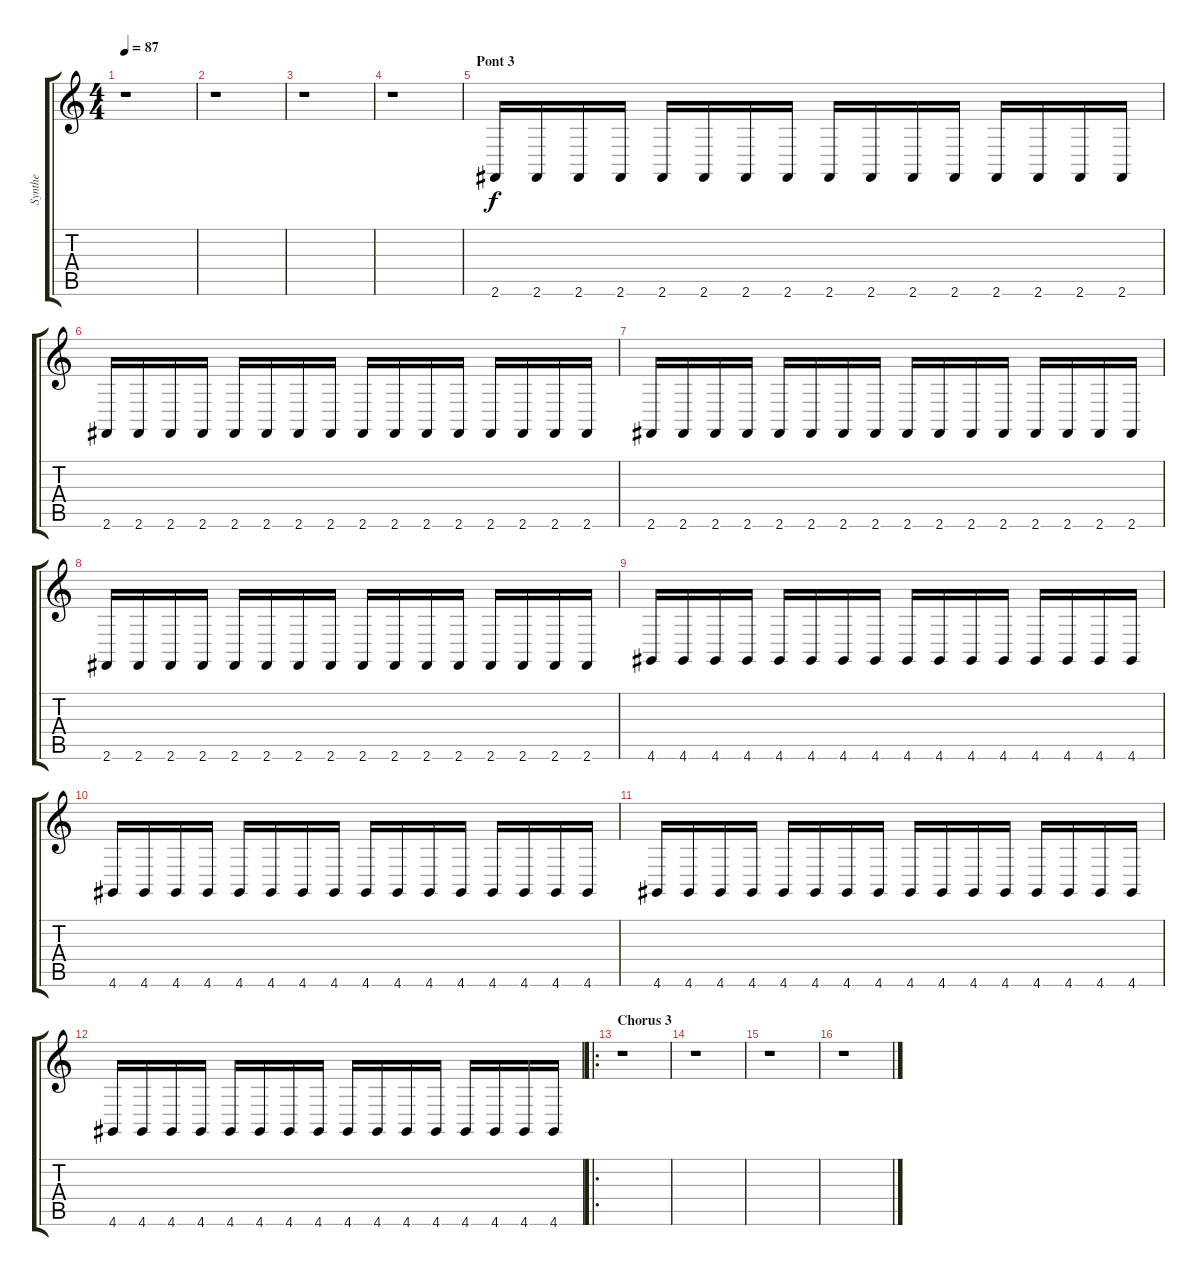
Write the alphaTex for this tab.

\track ("Synthe" "Synthe") {instrument tremolostrings}
\staff {score tabs}
\tuning (E4 B3 G3 D3 A2 E2) {hide}
\ts (4 4)
\tempo 87
\clef g2
\ks c
r.1{dy f} |
r.1 |
r.1 |
r.1 |
\section ("" "Pont 3")
2.6.16 2.6.16 2.6.16 2.6.16 2.6.16 2.6.16 2.6.16 2.6.16 2.6.16 2.6.16 2.6.16 2.6.16 2.6.16 2.6.16 2.6.16 2.6.16 |
2.6.16 2.6.16 2.6.16 2.6.16 2.6.16 2.6.16 2.6.16 2.6.16 2.6.16 2.6.16 2.6.16 2.6.16 2.6.16 2.6.16 2.6.16 2.6.16 |
2.6.16 2.6.16 2.6.16 2.6.16 2.6.16 2.6.16 2.6.16 2.6.16 2.6.16 2.6.16 2.6.16 2.6.16 2.6.16 2.6.16 2.6.16 2.6.16 |
2.6.16 2.6.16 2.6.16 2.6.16 2.6.16 2.6.16 2.6.16 2.6.16 2.6.16 2.6.16 2.6.16 2.6.16 2.6.16 2.6.16 2.6.16 2.6.16 |
4.6.16 4.6.16 4.6.16 4.6.16 4.6.16 4.6.16 4.6.16 4.6.16 4.6.16 4.6.16 4.6.16 4.6.16 4.6.16 4.6.16 4.6.16 4.6.16 |
4.6.16 4.6.16 4.6.16 4.6.16 4.6.16 4.6.16 4.6.16 4.6.16 4.6.16 4.6.16 4.6.16 4.6.16 4.6.16 4.6.16 4.6.16 4.6.16 |
4.6.16 4.6.16 4.6.16 4.6.16 4.6.16 4.6.16 4.6.16 4.6.16 4.6.16 4.6.16 4.6.16 4.6.16 4.6.16 4.6.16 4.6.16 4.6.16 |
4.6.16 4.6.16 4.6.16 4.6.16 4.6.16 4.6.16 4.6.16 4.6.16 4.6.16 4.6.16 4.6.16 4.6.16 4.6.16 4.6.16 4.6.16 4.6.16 |
\ro
\section ("" "Chorus 3")
r.1 |
r.1 |
r.1 |
r.1
